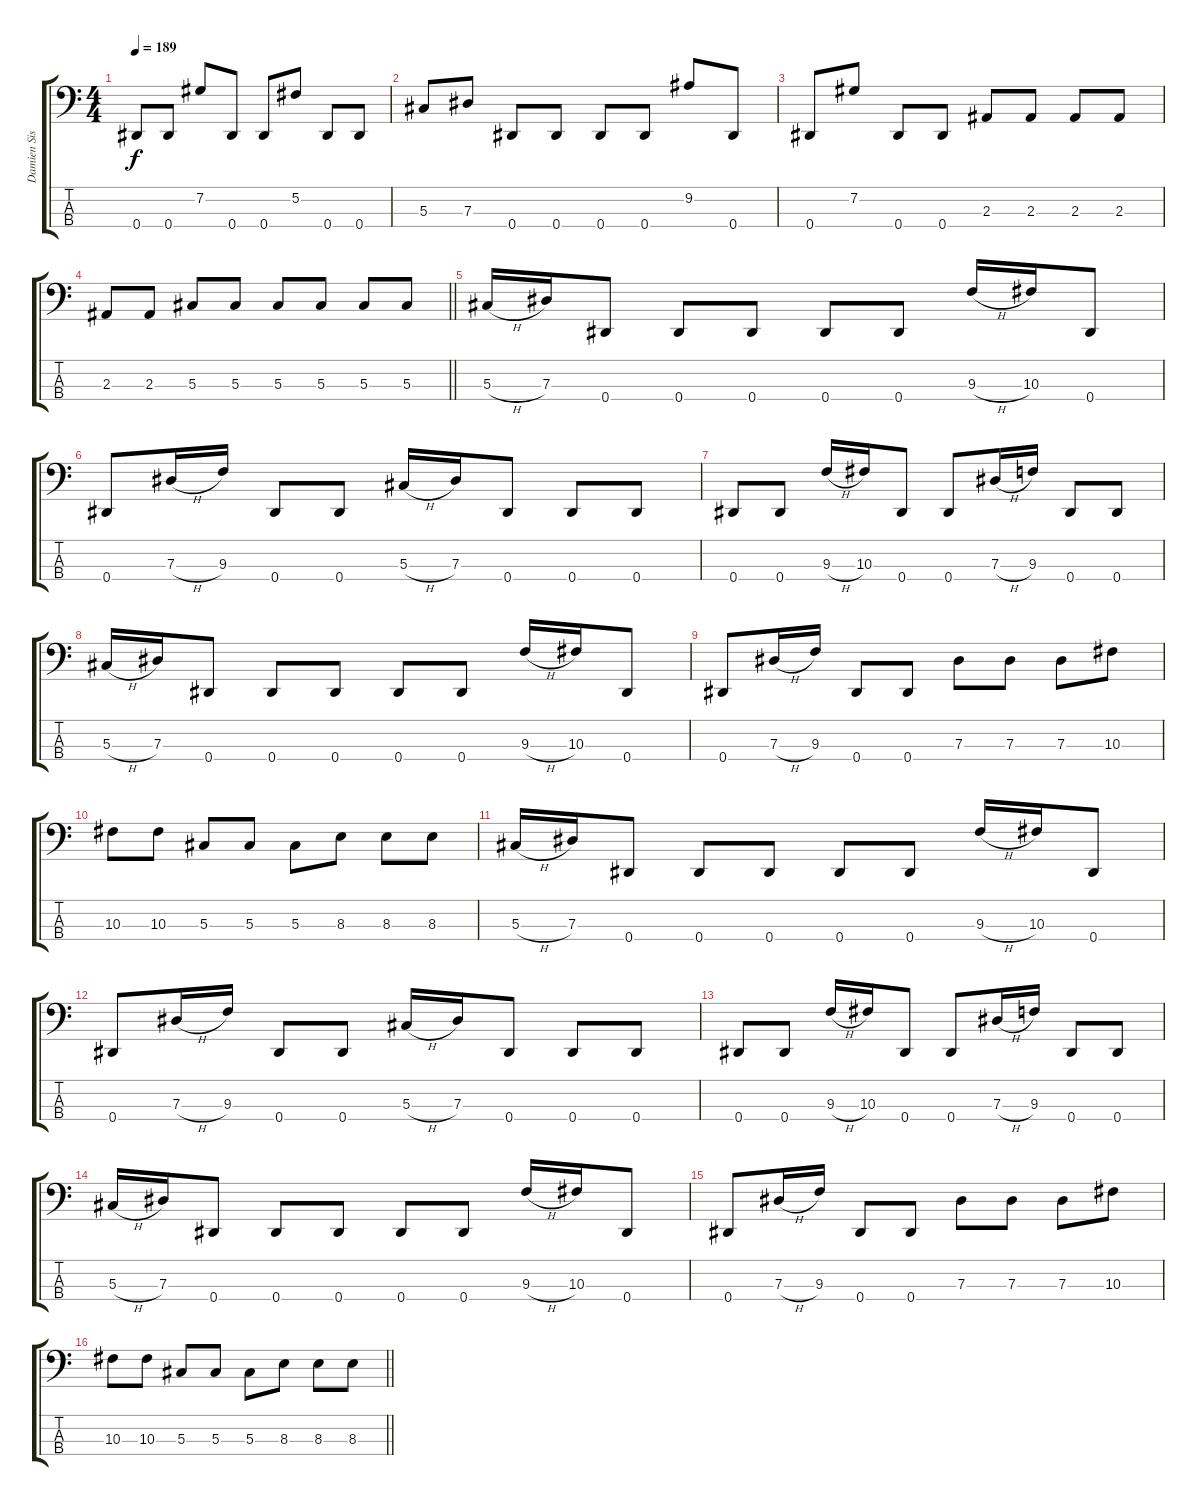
\track ("Damien Sisson" "Damien Sis") {instrument electricbassfinger}
\staff {score tabs}
\tuning (Gb2 Db2 Ab1 Eb1) {hide}
\ts (4 4)
\tempo 189
\clef f4
\ks c
0.4.8{dy f} 0.4.8 7.2.8 0.4.8 0.4.8 5.2.8 0.4.8 0.4.8 |
5.3.8 7.3.8 0.4.8 0.4.8 0.4.8 0.4.8 9.2.8 0.4.8 |
0.4.8 7.2.8 0.4.8 0.4.8 2.3.8 2.3.8 2.3.8 2.3.8 |
\barLineRight lightlight
2.3.8 2.3.8 5.3.8 5.3.8 5.3.8 5.3.8 5.3.8 5.3.8 |
5.3{h}.16 7.3.16 0.4.8 0.4.8 0.4.8 0.4.8 0.4.8 9.3{h}.16 10.3.16 0.4.8 |
0.4.8 7.3{h}.16 9.3.16 0.4.8 0.4.8 5.3{h}.16 7.3.16 0.4.8 0.4.8 0.4.8 |
0.4.8 0.4.8 9.3{h}.16 10.3.16 0.4.8 0.4.8 7.3{h}.16 9.3.16 0.4.8 0.4.8 |
5.3{h}.16 7.3.16 0.4.8 0.4.8 0.4.8 0.4.8 0.4.8 9.3{h}.16 10.3.16 0.4.8 |
0.4.8 7.3{h}.16 9.3.16 0.4.8 0.4.8 7.3.8 7.3.8 7.3.8 10.3.8 |
10.3.8 10.3.8 5.3.8 5.3.8 5.3.8 8.3.8 8.3.8 8.3.8 |
5.3{h}.16 7.3.16 0.4.8 0.4.8 0.4.8 0.4.8 0.4.8 9.3{h}.16 10.3.16 0.4.8 |
0.4.8 7.3{h}.16 9.3.16 0.4.8 0.4.8 5.3{h}.16 7.3.16 0.4.8 0.4.8 0.4.8 |
0.4.8 0.4.8 9.3{h}.16 10.3.16 0.4.8 0.4.8 7.3{h}.16 9.3.16 0.4.8 0.4.8 |
5.3{h}.16 7.3.16 0.4.8 0.4.8 0.4.8 0.4.8 0.4.8 9.3{h}.16 10.3.16 0.4.8 |
0.4.8 7.3{h}.16 9.3.16 0.4.8 0.4.8 7.3.8 7.3.8 7.3.8 10.3.8 |
\barLineRight lightlight
10.3.8 10.3.8 5.3.8 5.3.8 5.3.8 8.3.8 8.3.8 8.3.8
